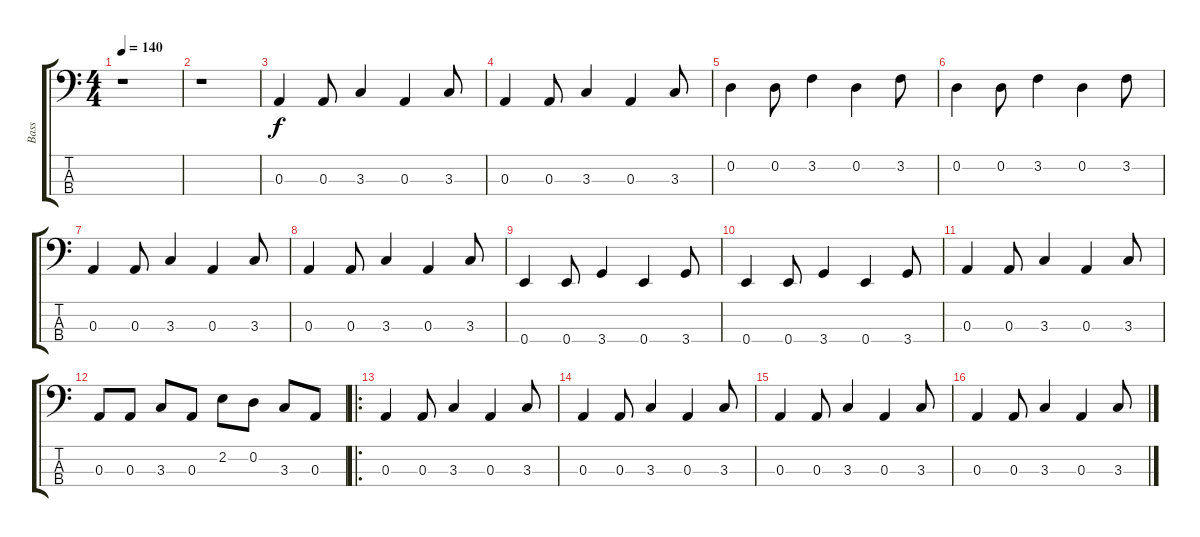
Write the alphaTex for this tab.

\track ("Bass" "Bass") {instrument electricbasspick}
\staff {score tabs}
\tuning (G2 D2 A1 E1) {hide}
\ts (4 4)
\tempo 140
\clef f4
\ks c
r.1{dy f instrument electricbasspick} |
r.1 |
0.3.4 0.3.8 3.3.4 0.3.4 3.3.8 |
0.3.4 0.3.8 3.3.4 0.3.4 3.3.8 |
0.2.4 0.2.8 3.2.4 0.2.4 3.2.8 |
0.2.4 0.2.8 3.2.4 0.2.4 3.2.8 |
0.3.4 0.3.8 3.3.4 0.3.4 3.3.8 |
0.3.4 0.3.8 3.3.4 0.3.4 3.3.8 |
0.4.4 0.4.8 3.4.4 0.4.4 3.4.8 |
0.4.4 0.4.8 3.4.4 0.4.4 3.4.8 |
0.3.4 0.3.8 3.3.4 0.3.4 3.3.8 |
0.3.8 0.3.8 3.3.8 0.3.8 2.2.8 0.2.8 3.3.8 0.3.8 |
\ro
0.3.4 0.3.8 3.3.4 0.3.4 3.3.8 |
0.3.4 0.3.8 3.3.4 0.3.4 3.3.8 |
0.3.4 0.3.8 3.3.4 0.3.4 3.3.8 |
0.3.4 0.3.8 3.3.4 0.3.4 3.3.8
